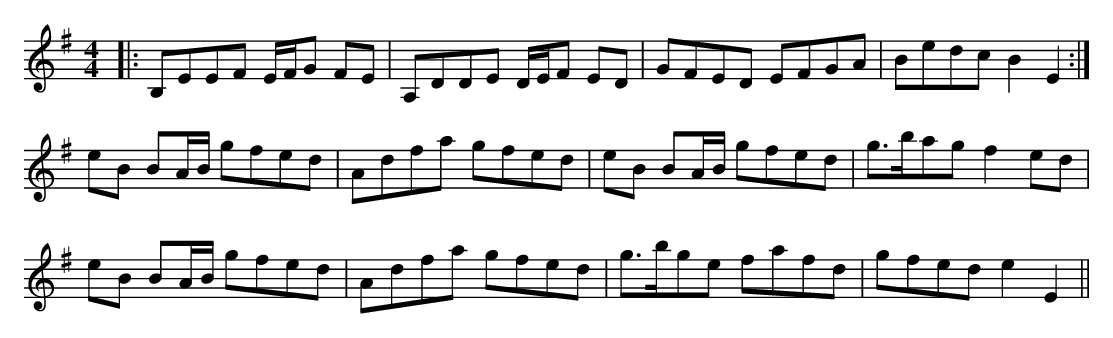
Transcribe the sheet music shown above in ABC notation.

X:1
M:4/4
K:Emin
|:B,EEF E/F/G FE|A,DDE D/E/F ED|GFED EFGA|Bedc B2 E2:|
eB BA/B/ gfed|Adfa gfed|eB BA/B/ gfed|g>bag f2 ed|
eB BA/B/ gfed|Adfa gfed|g>bge fafd|gfed e2 E2||
